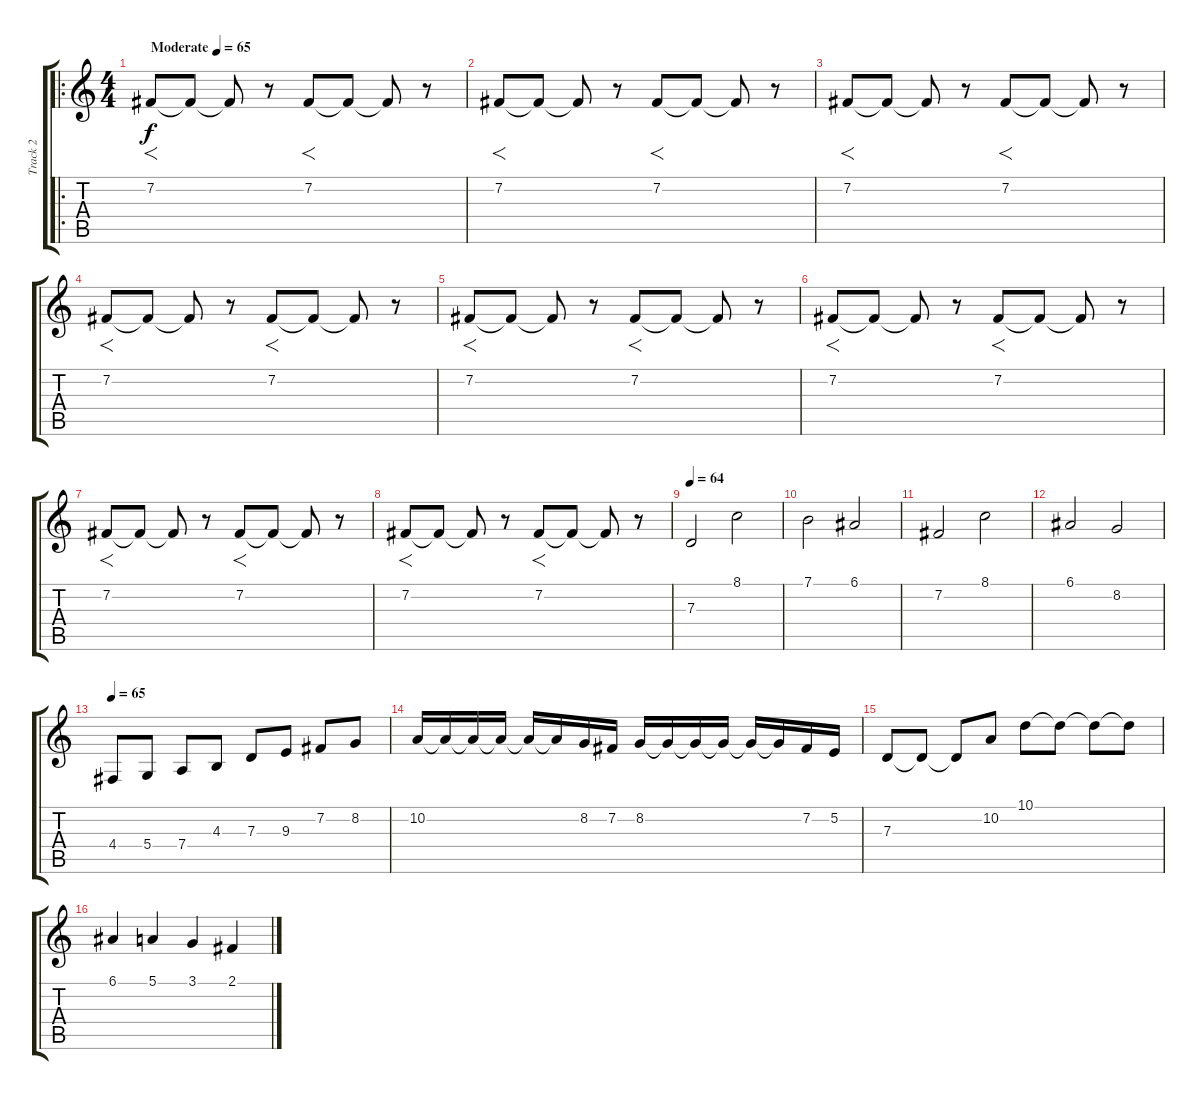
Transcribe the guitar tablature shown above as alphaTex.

\track ("Track 2" "Track 2") {instrument lead5charang}
\staff {score tabs}
\tuning (E4 B3 G3 D3 A2 E2) {hide}
\ro
\ts (4 4)
\tempo (65 "Moderate")
\clef g2
\ks c
7.2.8{f dy f instrument lead5charang} 7.2{t}.8 7.2{t}.8 r.8 7.2.8{f} 7.2{t}.8 7.2{t}.8 r.8 |
7.2.8{f} 7.2{t}.8 7.2{t}.8 r.8 7.2.8{f} 7.2{t}.8 7.2{t}.8 r.8 |
7.2.8{f} 7.2{t}.8 7.2{t}.8 r.8 7.2.8{f} 7.2{t}.8 7.2{t}.8 r.8 |
7.2.8{f} 7.2{t}.8 7.2{t}.8 r.8 7.2.8{f} 7.2{t}.8 7.2{t}.8 r.8 |
7.2.8{f} 7.2{t}.8 7.2{t}.8 r.8 7.2.8{f} 7.2{t}.8 7.2{t}.8 r.8 |
7.2.8{f} 7.2{t}.8 7.2{t}.8 r.8 7.2.8{f} 7.2{t}.8 7.2{t}.8 r.8 |
7.2.8{f} 7.2{t}.8 7.2{t}.8 r.8 7.2.8{f} 7.2{t}.8 7.2{t}.8 r.8 |
7.2.8{f} 7.2{t}.8 7.2{t}.8 r.8 7.2.8{f} 7.2{t}.8 7.2{t}.8 r.8 |
\tempo 64
7.3.2 8.1.2 |
7.1.2 6.1.2 |
7.2.2 8.1.2 |
6.1.2 8.2.2 |
\tempo 65
4.4.8 5.4.8 7.4.8 4.3.8 7.3.8 9.3.8 7.2.8 8.2.8 |
10.2.16 10.2{t}.16 10.2{t}.16 10.2{t}.16 10.2{t}.16 10.2{t}.16 8.2.16 7.2.16 8.2.16 8.2{t}.16 8.2{t}.16 8.2{t}.16 8.2{t}.16 8.2{t}.16 7.2.16 5.2.16 |
7.3.8 7.3{t}.8 7.3{t}.8 10.2.8 10.1.8 10.1{t}.8 10.1{t}.8 10.1{t}.8 |
6.1.4 5.1.4 3.1.4 2.1.4
